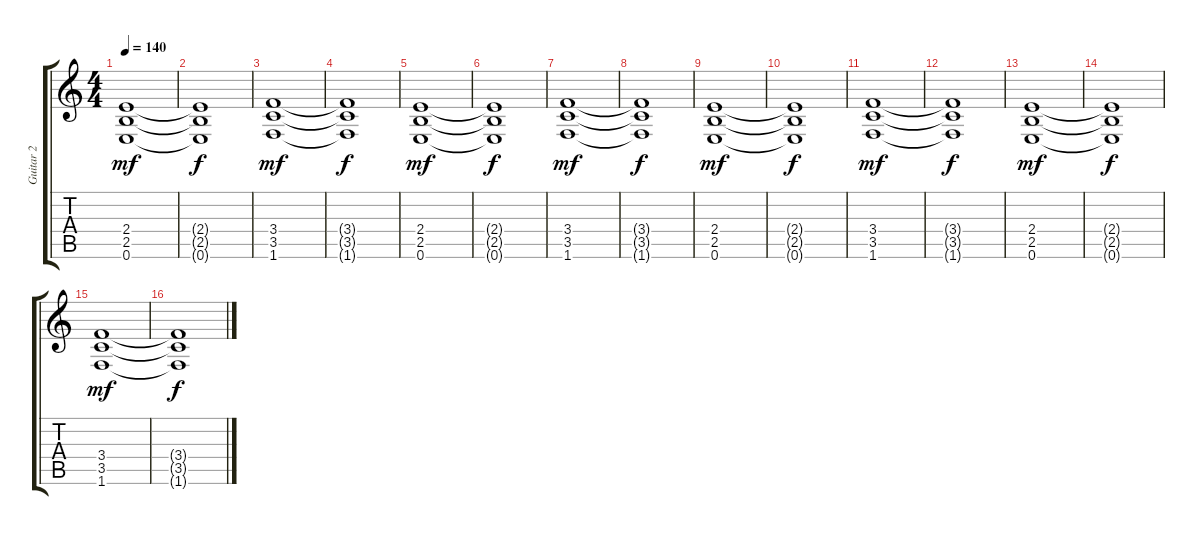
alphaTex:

\track ("Guitar 2" "Guitar 2") {instrument distortionguitar}
\staff {score tabs}
\tuning (E4 B3 G3 D3 A2 E2) {hide}
\ts (4 4)
\tempo 140
\clef g2
\ks c
(2.4 2.5 0.6).1{dy mf} |
(2.4{t} 2.5{t} 0.6{t}).1{dy f} |
(3.4 3.5 1.6).1{dy mf} |
(3.4{t} 3.5{t} 1.6{t}).1{dy f} |
(2.4 2.5 0.6).1{dy mf} |
(2.4{t} 2.5{t} 0.6{t}).1{dy f} |
(3.4 3.5 1.6).1{dy mf} |
(3.4{t} 3.5{t} 1.6{t}).1{dy f} |
(2.4 2.5 0.6).1{dy mf} |
(2.4{t} 2.5{t} 0.6{t}).1{dy f} |
(3.4 3.5 1.6).1{dy mf} |
(3.4{t} 3.5{t} 1.6{t}).1{dy f} |
(2.4 2.5 0.6).1{dy mf} |
(2.4{t} 2.5{t} 0.6{t}).1{dy f} |
(3.4 3.5 1.6).1{dy mf} |
(3.4{t} 3.5{t} 1.6{t}).1{dy f}
